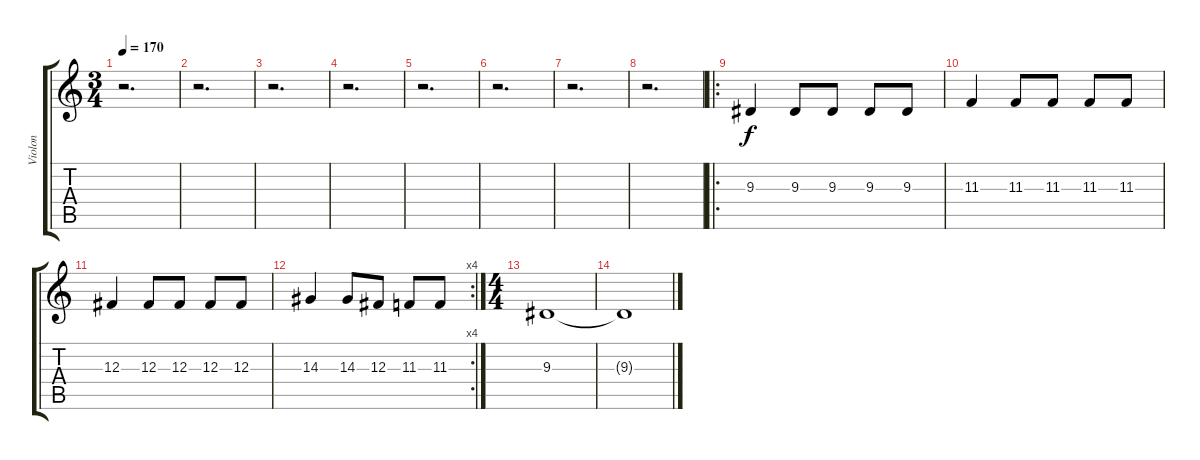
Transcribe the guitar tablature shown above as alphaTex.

\track ("Violon" "Violon") {instrument viola}
\staff {score tabs}
\tuning (Eb4 Bb3 Gb3 Db3 Ab2 Eb2) {hide}
\ts (3 4)
\tempo 170
\clef g2
\ks c
r.2{d dy f} |
r.2{d} |
r.2{d} |
r.2{d} |
r.2{d} |
r.2{d} |
r.2{d} |
r.2{d} |
\ro
9.3.4 9.3.8 9.3.8 9.3.8 9.3.8 |
11.3.4 11.3.8 11.3.8 11.3.8 11.3.8 |
12.3.4 12.3.8 12.3.8 12.3.8 12.3.8 |
\rc 4
14.3.4 14.3.8 12.3.8 11.3.8 11.3.8 |
\ts (4 4)
9.3.1 |
9.3{t}.1
